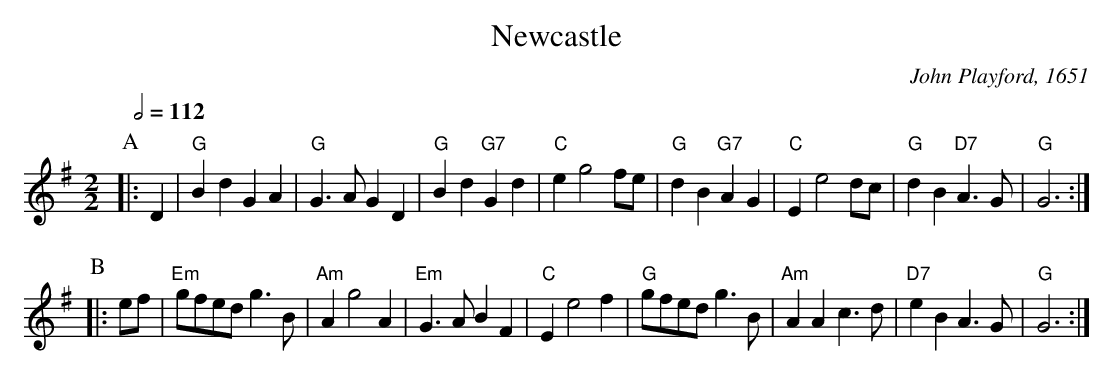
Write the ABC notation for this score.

X:1
T:Newcastle
C:John Playford, 1651
Q:1/2=112
M:2/2
L:1/4
K:G
P:A
|:D | "G"Bd GA | "G"G3/A/ GD | "G"Bd "G7"Gd | "C"e g2 f/e/ |\
"G"dB "G7"AG | "C"E e2 d/c/ | "G"dB "D7"A3/G/ | "G"G3 :|
P:B
|: e/f/ | "Em"g/f/e/d/ g3/B/ | "Am"A g2 A | "Em"G3/A/ BF | "C"E e2 f |\
"G"g/f/e/d/ g3/B/ | "Am"AA c3/d/ | "D7"eB A3/G/ | "G"G3 :|
